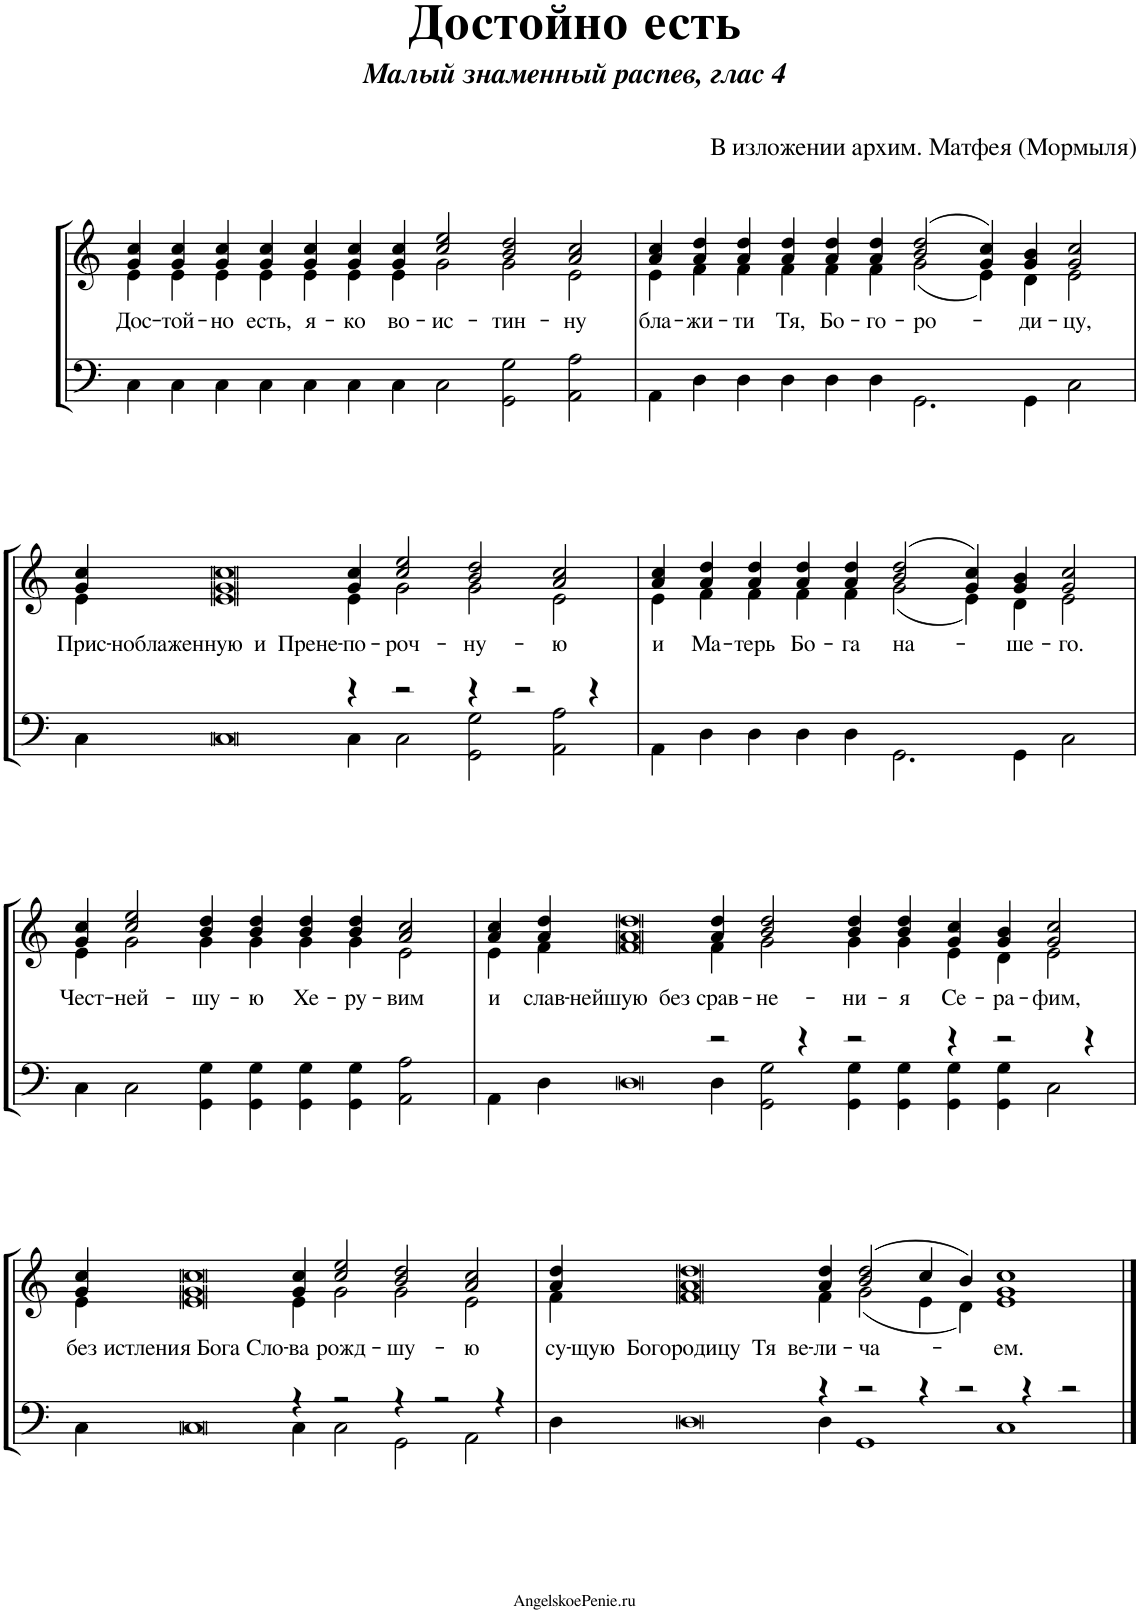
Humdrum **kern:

**kern	**kern	**text
*part1	*part1	*part1
*staff2	*staff1	*staff1
*I"Piano	*	*
*I'Pno.	*	*
*clefF4	*clefG2	*
*k[]	*k[]	*
*M63/4	*M63/4	*
=1	=1	=1
*^	*^	*
!	!	!	!	!LO:LY:b
000ryy	4C\	4g/ 4cc/	4e\	Дос-
!	!	!	!	!LO:LY:b
.	4C\	4g/ 4cc/	4e\	-той-
!	!	!	!	!LO:LY:b
.	4C\	4g/ 4cc/	4e\	-но
!	!	!	!	!LO:LY:b
.	4C\	4g/ 4cc/	4e\	есть,
!	!	!	!	!LO:LY:b
.	4C\	4g/ 4cc/	4e\	я-
!	!	!	!	!LO:LY:b
.	4C\	4g/ 4cc/	4e\	-ко
!	!	!	!	!LO:LY:b
.	4C\	4g/ 4cc/	4e\	во-
!	!	!	!	!LO:LY:b
.	2C\	2cc/ 2ee/	2g\	-ис-
!	!	!	!	!LO:LY:b
.	2GG\ 2G\	2b/ 2dd/	2g\	-тин-
!	!	!	!	!LO:LY:b
.	2AA\ 2A\	2a/ 2cc/	2e\	-ну
.	1ryy	000ryy	000ryy	.
.	1ryy	.	.	.
.	1ryy	.	.	.
.	1ryy	.	.	.
.	1ryy	.	.	.
4%31ryy	.	.	.	.
.	2%15ryy	.	.	.
.	.	00ryy	00ryy	.
.	.	2ryy	2ryy	.
=2	=2	=2	=2	=2
!	!	!	!	!LO:LY:b
000ryy	4AA\	4a/ 4cc/	4e\	бла-
!	!	!	!	!LO:LY:b
.	4D\	4a/ 4dd/	4f\	-жи-
!	!	!	!	!LO:LY:b
.	4D\	4a/ 4dd/	4f\	-ти
!	!	!	!	!LO:LY:b
.	4D\	4a/ 4dd/	4f\	Тя,
!	!	!	!	!LO:LY:b
.	4D\	4a/ 4dd/	4f\	Бо-
!	!	!	!	!LO:LY:b
.	4D\	4a/ 4dd/	4f\	-го-
!	!	!	!	!LO:LY:b
.	2.GG\	(2b/ 2dd/	(2g\	-ро-
.	.	4g/ 4cc/)	4e\)	.
!	!	!	!	!LO:LY:b
.	4GG\	4g/ 4b/	4d\	-ди-
!	!	!	!	!LO:LY:b
.	2C\	2g/ 2cc/	2e\	-цу,
.	1ryy	000ryy	000ryy	.
.	1ryy	.	.	.
.	1ryy	.	.	.
.	1ryy	.	.	.
.	1ryy	.	.	.
4%31ryy	1ryy	.	.	.
.	1ryy	.	.	.
.	1ryy	.	.	.
.	1ryy	00ryy	00ryy	.
.	4%15ryy	.	.	.
.	.	2.ryy	2.ryy	.
!!LO:LB:g=z	!!
=3	=3	=3	=3	=3
!	!	!	!	!LO:LY:b
2ryy	4C\	4g/ 4cc/	4e\	Прис-
!	!	!	!	!LO:LY:b
.	4C	4g 4cc	4e	-ноблаженную и Прене-
!	!	!	!	!LO:LY:b
4r	4C\	4g/ 4cc/	4e\	-по-
!	!	!	!	!LO:LY:b
2r	2C\	2cc/ 2ee/	2g\	-роч-
!	!	!	!	!LO:LY:b
4r	2GG\ 2G\	2b/ 2dd/	2g\	-ну-
2r	.	.	.	.
!	!	!	!	!LO:LY:b
.	2AA\ 2A\	2a/ 2cc/	2e\	-ю
4r	.	.	.	.
=4	=4	=4	=4	=4
!	!	!	!	!LO:LY:b
000ryy	4AA\	4a/ 4cc/	4e\	и
!	!	!	!	!LO:LY:b
.	4D\	4a/ 4dd/	4f\	Ма-
!	!	!	!	!LO:LY:b
.	4D\	4a/ 4dd/	4f\	-терь
!	!	!	!	!LO:LY:b
.	4D\	4a/ 4dd/	4f\	Бо-
!	!	!	!	!LO:LY:b
.	4D\	4a/ 4dd/	4f\	-га
!	!	!	!	!LO:LY:b
.	2.GG\	(2b/ 2dd/	(2g\	на-
.	.	4g/ 4cc/)	4e\)	.
!	!	!	!	!LO:LY:b
.	4GG\	4g/ 4b/	4d\	-ше-
!	!	!	!	!LO:LY:b
.	2C\	2g/ 2cc/	2e\	-го.
.	1ryy	000ryy	000ryy	.
.	000.ryy	.	.	.
4%31ryy	.	.	.	.
.	.	00ryy	00ryy	.
.	.	1ryy	1ryy	.
!!LO:LB:g=z	!!
=5	=5	=5	=5	=5
!	!	!	!	!LO:LY:b
000ryy	4C\	4g/ 4cc/	4e\	Чест-
!	!	!	!	!LO:LY:b
.	2C\	2cc/ 2ee/	2g\	-ней-
!	!	!	!	!LO:LY:b
.	4GG\ 4G\	4b/ 4dd/	4g\	-шу-
!	!	!	!	!LO:LY:b
.	4GG\ 4G\	4b/ 4dd/	4g\	-ю
!	!	!	!	!LO:LY:b
.	4GG\ 4G\	4b/ 4dd/	4g\	Хе-
!	!	!	!	!LO:LY:b
.	4GG\ 4G\	4b/ 4dd/	4g\	-ру-
!	!	!	!	!LO:LY:b
.	2AA\ 2A\	2a/ 2cc/	2e\	-вим
.	1ryy	000ryy	000ryy	.
.	1ryy	.	.	.
.	1ryy	.	.	.
.	1ryy	.	.	.
.	1ryy	.	.	.
.	1ryy	.	.	.
4%31ryy	.	.	.	.
.	2%15ryy	.	.	.
.	.	00ryy	00ryy	.
.	.	1.ryy	1.ryy	.
=6	=6	=6	=6	=6
!	!	!	!	!LO:LY:b
2.ryy	4AA\	4a/ 4cc/	4e\	и
!	!	!	!	!LO:LY:b
.	4D\	4a/ 4dd/	4f\	слав-
!	!	!	!	!LO:LY:b
.	4D	4a 4dd	4f	-нейшую без
!	!	!	!	!LO:LY:b
2r	4D\	4a/ 4dd/	4f\	срав-
!	!	!	!	!LO:LY:b
.	2GG\ 2G\	2b/ 2dd/	2g\	-не-
4r	.	.	.	.
!	!	!	!	!LO:LY:b
2r	4GG\ 4G\	4b/ 4dd/	4g\	-ни-
!	!	!	!	!LO:LY:b
.	4GG\ 4G\	4b/ 4dd/	4g\	-я
!	!	!	!	!LO:LY:b
4r	4GG\ 4G\	4g/ 4cc/	4e\	Се-
!	!	!	!	!LO:LY:b
2r	4GG\ 4G\	4g/ 4b/	4d\	-ра-
!	!	!	!	!LO:LY:b
.	2C\	2g/ 2cc/	2e\	-фим,
4r	.	.	.	.
!!LO:LB:g=z	!!
=7	=7	=7	=7	=7
!	!	!	!	!LO:LY:b
2ryy	4C\	4g/ 4cc/	4e\	без
!	!	!	!	!LO:LY:b
.	4C	4g 4cc	4e	истления Бога Сло-
!	!	!	!	!LO:LY:b
4r	4C\	4g/ 4cc/	4e\	-ва
!	!	!	!	!LO:LY:b
2r	2C\	2cc/ 2ee/	2g\	рожд-
!	!	!	!	!LO:LY:b
4r	2GG\	2b/ 2dd/	2g\	-шу-
2r	.	.	.	.
!	!	!	!	!LO:LY:b
.	2AA\	2a/ 2cc/	2e\	-ю
4r	.	.	.	.
=8	=8	=8	=8	=8
!	!	!	!	!LO:LY:b
2ryy	4D\	4a/ 4dd/	4f\	су-
!	!	!	!	!LO:LY:b
.	4D	4a 4dd	4f	-щую Богородицу Тя ве-
!	!	!	!	!LO:LY:b
4r	4D\	4a/ 4dd/	4f\	-ли-
!	!	!	!	!LO:LY:b
2r	1GG	(2b/ 2dd/	(2g\	-ча-
4r	.	4cc/	4e\	.
2r	.	4b/)	4d\)	.
!	!	!	!	!LO:LY:b
.	1C	1g 1cc	1e	-ем.
4r	.	.	.	.
2r	.	.	.	.
*v	*v	*	*	*
*	*v	*v	*
==	==	==
*-	*-	*-
